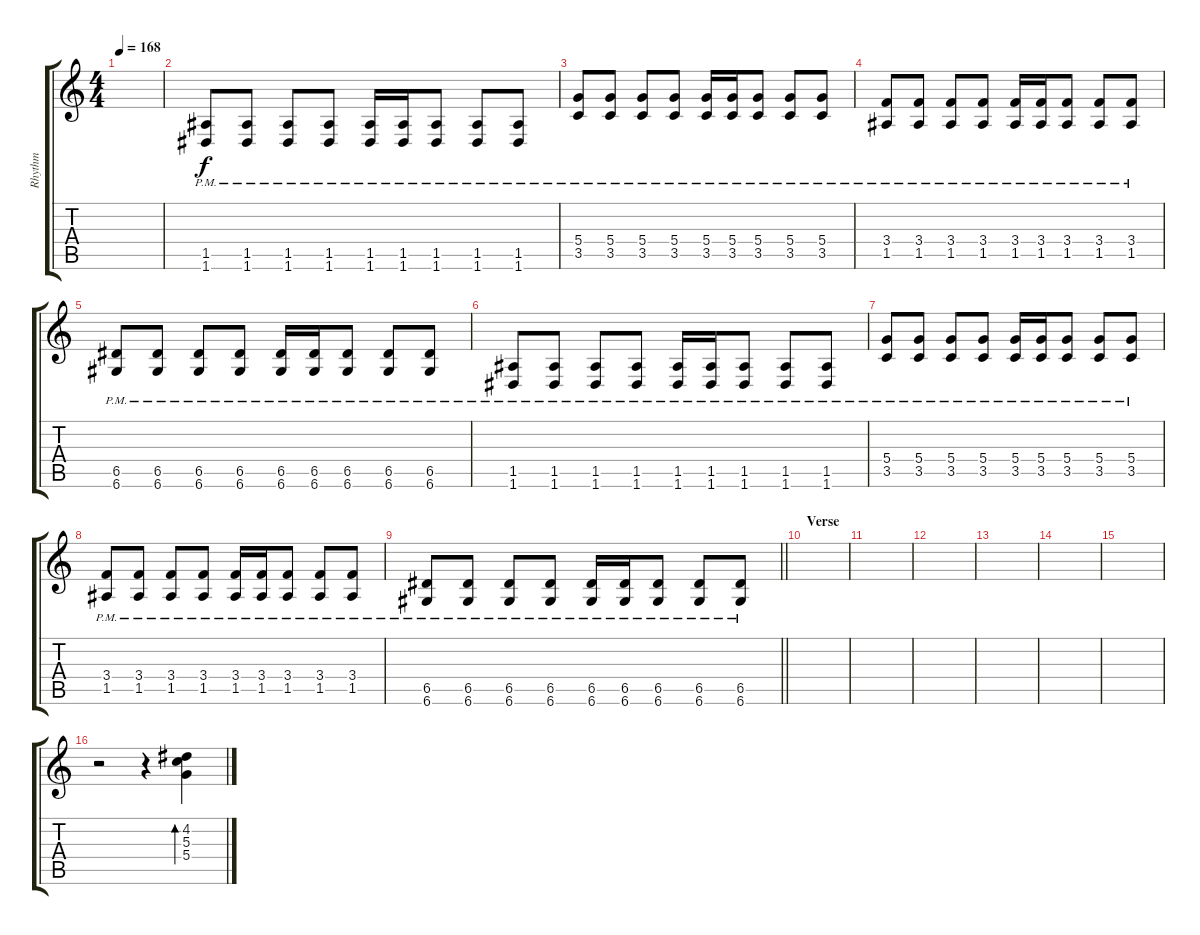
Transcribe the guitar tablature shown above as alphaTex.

\track ("Rhythm" "Rhythm") {instrument distortionguitar}
\staff {score tabs}
\tuning (E4 B3 G3 D3 A2 D2) {hide}
\ts (4 4)
\tempo 168
\clef g2
\ks c
|
(1.5{pm} 1.6{pm}).8 (1.5{pm} 1.6{pm}).8 (1.5{pm} 1.6{pm}).8 (1.5{pm} 1.6{pm}).8 (1.5{pm} 1.6{pm}).16 (1.5{pm} 1.6{pm}).16 (1.5{pm} 1.6{pm}).8 (1.5{pm} 1.6{pm}).8 (1.5{pm} 1.6{pm}).8 |
(5.4{pm} 3.5{pm}).8 (5.4{pm} 3.5{pm}).8 (5.4{pm} 3.5{pm}).8 (5.4{pm} 3.5{pm}).8 (5.4{pm} 3.5{pm}).16 (5.4{pm} 3.5{pm}).16 (5.4{pm} 3.5{pm}).8 (5.4{pm} 3.5{pm}).8 (5.4{pm} 3.5{pm}).8 |
(3.4{pm} 1.5{pm}).8 (3.4{pm} 1.5{pm}).8 (3.4{pm} 1.5{pm}).8 (3.4{pm} 1.5{pm}).8 (3.4{pm} 1.5{pm}).16 (3.4{pm} 1.5{pm}).16 (3.4{pm} 1.5{pm}).8 (3.4{pm} 1.5{pm}).8 (3.4{pm} 1.5{pm}).8 |
(6.5{pm} 6.6{pm}).8 (6.5{pm} 6.6{pm}).8 (6.5{pm} 6.6{pm}).8 (6.5{pm} 6.6{pm}).8 (6.5{pm} 6.6{pm}).16 (6.5{pm} 6.6{pm}).16 (6.5{pm} 6.6{pm}).8 (6.5{pm} 6.6{pm}).8 (6.5{pm} 6.6{pm}).8 |
(1.5{pm} 1.6{pm}).8 (1.5{pm} 1.6{pm}).8 (1.5{pm} 1.6{pm}).8 (1.5{pm} 1.6{pm}).8 (1.5{pm} 1.6{pm}).16 (1.5{pm} 1.6{pm}).16 (1.5{pm} 1.6{pm}).8 (1.5{pm} 1.6{pm}).8 (1.5{pm} 1.6{pm}).8 |
(5.4{pm} 3.5{pm}).8 (5.4{pm} 3.5{pm}).8 (5.4{pm} 3.5{pm}).8 (5.4{pm} 3.5{pm}).8 (5.4{pm} 3.5{pm}).16 (5.4{pm} 3.5{pm}).16 (5.4{pm} 3.5{pm}).8 (5.4{pm} 3.5{pm}).8 (5.4{pm} 3.5{pm}).8 |
(3.4{pm} 1.5{pm}).8 (3.4{pm} 1.5{pm}).8 (3.4{pm} 1.5{pm}).8 (3.4{pm} 1.5{pm}).8 (3.4{pm} 1.5{pm}).16 (3.4{pm} 1.5{pm}).16 (3.4{pm} 1.5{pm}).8 (3.4{pm} 1.5{pm}).8 (3.4{pm} 1.5{pm}).8 |
\barLineRight lightlight
(6.5{pm} 6.6{pm}).8 (6.5{pm} 6.6{pm}).8 (6.5{pm} 6.6{pm}).8 (6.5{pm} 6.6{pm}).8 (6.5{pm} 6.6{pm}).16 (6.5{pm} 6.6{pm}).16 (6.5{pm} 6.6{pm}).8 (6.5{pm} 6.6{pm}).8 (6.5{pm} 6.6{pm}).8 |
\section ("" "Verse")
|
|
|
|
|
|
r.2 r.4 (4.2 5.3 5.4).4{bd 480 volume 4}
